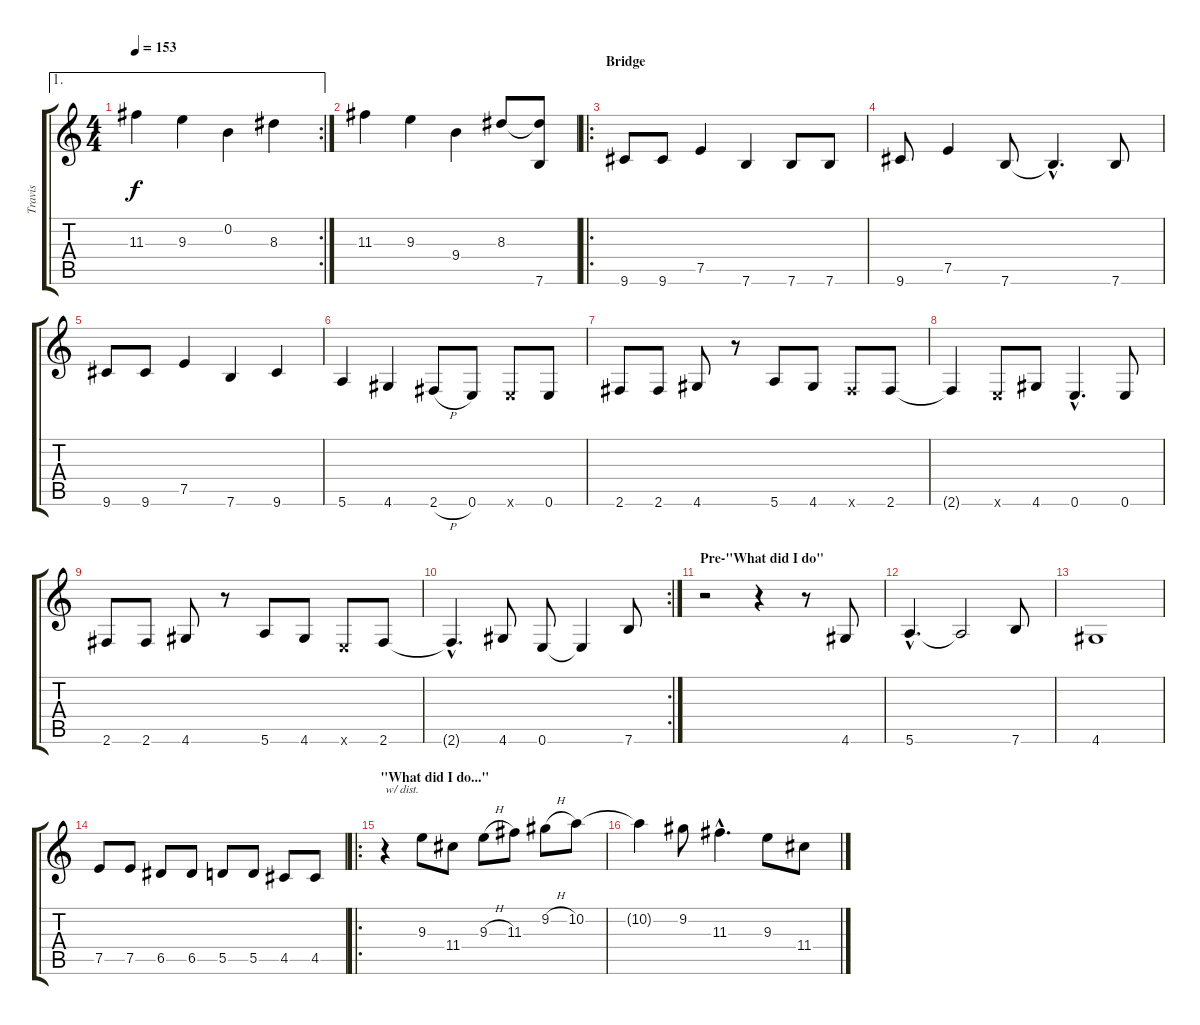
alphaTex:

\track ("Travis" "Travis") {instrument electricguitarclean}
\staff {score tabs}
\tuning (E4 B3 G3 D3 A2 E2) {hide}
\ae 1
\rc 2
\ts (4 4)
\tempo 153
\clef g2
\ks c
11.3.4{dy f} 9.3.4 0.2.4 8.3.4 |
11.3.4 9.3.4 9.4.4 8.3.8 (8.3{t} 7.6).8 |
\ro
\section ("" "Bridge")
9.6.8{instrument electricguitarclean} 9.6.8 7.5.4 7.6.4 7.6.8 7.6.8 |
9.6.8 7.5.4 7.6.8 7.6{hac t}.4{d} 7.6.8 |
9.6.8 9.6.8 7.5.4 7.6.4 9.6.4 |
5.6.4 4.6.4 2.6{h}.8 0.6.8 0.6{x}.8 0.6.8 |
2.6.8 2.6.8 4.6.8 r.8 5.6.8 4.6.8 2.6{x}.8 2.6.8 |
2.6{t}.4 0.6{x}.8 4.6.8 0.6{hac}.4{d} 0.6.8 |
2.6.8 2.6.8 4.6.8 r.8 5.6.8 4.6.8 0.6{x}.8 2.6.8 |
\rc 2
2.6{hac t}.4{d} 4.6.8 0.6.8 0.6{t}.4 7.6.8 |
\section ("" "Pre-\"What did I do\"")
r.2 r.4 r.8 4.6.8 |
5.6{hac}.4{d} 5.6{t}.2 7.6.8 |
4.6.1 |
7.5.8 7.5.8 6.5.8 6.5.8 5.5.8 5.5.8 4.5.8 4.5.8 |
\ro
\section ("" "\"What did I do...\"")
r.4{txt "w/ dist." volume 15 instrument overdrivenguitar} 9.3.8 11.4.8 9.3{h}.8 11.3.8 9.2{h}.8 10.2.8 |
10.2{t}.4 9.2.8 11.3{hac}.4{d} 9.3.8 11.4.8
